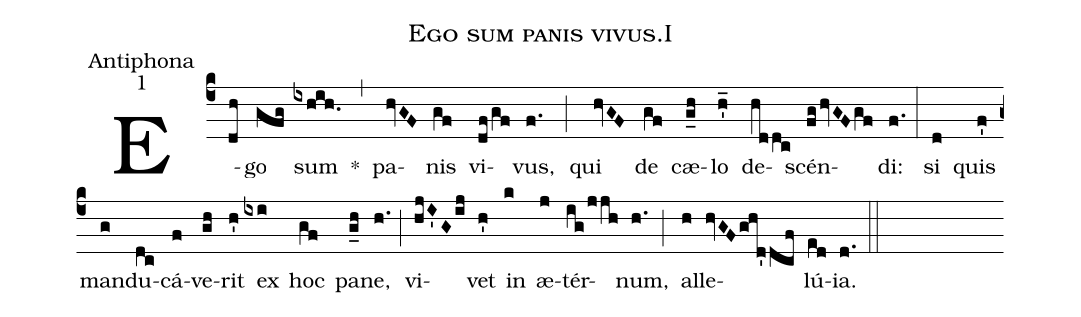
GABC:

name:Ego sum panis vivus.I;
office-part:Antiphona;
mode:1;
%%
(c4)
E(dh)go(gfg) sum(ixhih.) *(,)
pa(hvGF)nis(gf) vi(df/gf)vus,(f.) (;)
qui(hvGF) de(gf) cæ(g_h)lo(h_') de(hd/dc)scén(fghvGF/gf)di:(f.) (:)
si(d) quis(f') man(g)du(dc)cá(f)ve(gh)rit(h') ex(ixi) hoc(gf) pa(g_h)ne,(h.) (;)
vi(hjI'G/ij)vet(h') in(k) æ(j)tér(ig/jjh)num,(h.) (;)
al(h)le(hvGFghd'/dcf)lú(ed)ia.(d.) (::)
